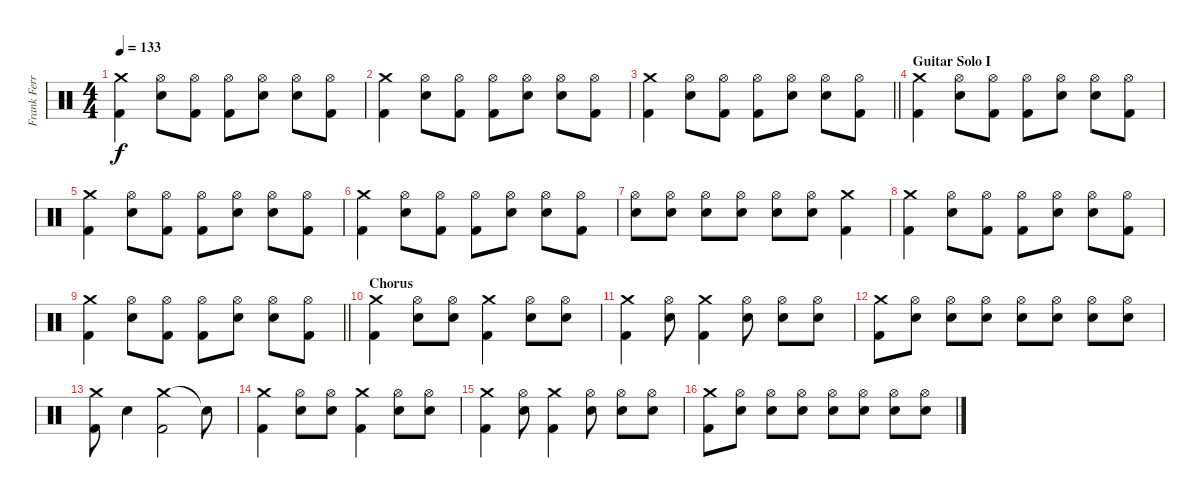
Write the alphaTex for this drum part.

\track ("Frank Ferrer" "Frank Ferr") {instrument percussion}
\staff {score}
\articulation defaults
\ts (4 4)
\tempo 133
\clef neutral
\ks c
("Crash medium (hit)" "Kick (hit) 2").4{dy f} ("Electric Snare (hit)" "Hi-Hat (open)").8 ("Kick (hit) 2" "Hi-Hat (open)").8 ("Kick (hit) 2" "Hi-Hat (open)").8 ("Electric Snare (hit)" "Hi-Hat (open)").8 ("Electric Snare (hit)" "Hi-Hat (open)").8 ("Kick (hit) 2" "Hi-Hat (open)").8 |
("Crash medium (hit)" "Kick (hit) 2").4 ("Electric Snare (hit)" "Hi-Hat (open)").8 ("Kick (hit) 2" "Hi-Hat (open)").8 ("Kick (hit) 2" "Hi-Hat (open)").8 ("Electric Snare (hit)" "Hi-Hat (open)").8 ("Electric Snare (hit)" "Hi-Hat (open)").8 ("Kick (hit) 2" "Hi-Hat (open)").8 |
\barLineRight lightlight
("Crash medium (hit)" "Kick (hit) 2").4 ("Electric Snare (hit)" "Hi-Hat (open)").8 ("Kick (hit) 2" "Hi-Hat (open)").8 ("Kick (hit) 2" "Hi-Hat (open)").8 ("Electric Snare (hit)" "Hi-Hat (open)").8 ("Electric Snare (hit)" "Hi-Hat (open)").8 ("Kick (hit) 2" "Hi-Hat (open)").8 |
\section ("" "Guitar Solo I")
("Crash medium (hit)" "Kick (hit) 2").4 ("Electric Snare (hit)" "Hi-Hat (open)").8 ("Kick (hit) 2" "Hi-Hat (open)").8 ("Kick (hit) 2" "Hi-Hat (open)").8 ("Electric Snare (hit)" "Hi-Hat (open)").8 ("Electric Snare (hit)" "Hi-Hat (open)").8 ("Kick (hit) 2" "Hi-Hat (open)").8 |
("Crash medium (hit)" "Kick (hit) 2").4 ("Electric Snare (hit)" "Hi-Hat (open)").8 ("Kick (hit) 2" "Hi-Hat (open)").8 ("Kick (hit) 2" "Hi-Hat (open)").8 ("Electric Snare (hit)" "Hi-Hat (open)").8 ("Electric Snare (hit)" "Hi-Hat (open)").8 ("Kick (hit) 2" "Hi-Hat (open)").8 |
("Crash medium (hit)" "Kick (hit) 2").4 ("Electric Snare (hit)" "Hi-Hat (open)").8 ("Kick (hit) 2" "Hi-Hat (open)").8 ("Kick (hit) 2" "Hi-Hat (open)").8 ("Electric Snare (hit)" "Hi-Hat (open)").8 ("Electric Snare (hit)" "Hi-Hat (open)").8 ("Kick (hit) 2" "Hi-Hat (open)").8 |
("Electric Snare (hit)" "Hi-Hat (open)").8 ("Electric Snare (hit)" "Hi-Hat (open)").8 ("Electric Snare (hit)" "Hi-Hat (open)").8 ("Electric Snare (hit)" "Hi-Hat (open)").8 ("Electric Snare (hit)" "Hi-Hat (open)").8 ("Electric Snare (hit)" "Hi-Hat (open)").8 ("Crash medium (hit)" "Kick (hit) 2").4 |
("Crash medium (hit)" "Kick (hit) 2").4 ("Electric Snare (hit)" "Hi-Hat (open)").8 ("Kick (hit) 2" "Hi-Hat (open)").8 ("Kick (hit) 2" "Hi-Hat (open)").8 ("Electric Snare (hit)" "Hi-Hat (open)").8 ("Electric Snare (hit)" "Hi-Hat (open)").8 ("Kick (hit) 2" "Hi-Hat (open)").8 |
\barLineRight lightlight
("Crash medium (hit)" "Kick (hit) 2").4 ("Electric Snare (hit)" "Hi-Hat (open)").8 ("Kick (hit) 2" "Hi-Hat (open)").8 ("Kick (hit) 2" "Hi-Hat (open)").8 ("Electric Snare (hit)" "Hi-Hat (open)").8 ("Electric Snare (hit)" "Hi-Hat (open)").8 ("Kick (hit) 2" "Hi-Hat (open)").8 |
\section ("" "Chorus")
("Crash medium (hit)" "Kick (hit) 2").4 ("Electric Snare (hit)" "Hi-Hat (open)").8 ("Electric Snare (hit)" "Hi-Hat (open)").8 ("Crash medium (hit)" "Kick (hit) 2").4 ("Electric Snare (hit)" "Hi-Hat (open)").8 ("Electric Snare (hit)" "Hi-Hat (open)").8 |
("Crash medium (hit)" "Kick (hit) 2").4 ("Electric Snare (hit)" "Hi-Hat (open)").8 ("Crash medium (hit)" "Kick (hit) 2").4 ("Electric Snare (hit)" "Hi-Hat (open)").8 ("Electric Snare (hit)" "Hi-Hat (open)").8 ("Electric Snare (hit)" "Hi-Hat (open)").8 |
("Crash medium (hit)" "Kick (hit) 2").8 ("Electric Snare (hit)" "Hi-Hat (open)").8 ("Electric Snare (hit)" "Hi-Hat (open)").8 ("Electric Snare (hit)" "Hi-Hat (open)").8 ("Electric Snare (hit)" "Hi-Hat (open)").8 ("Electric Snare (hit)" "Hi-Hat (open)").8 ("Electric Snare (hit)" "Hi-Hat (open)").8 ("Electric Snare (hit)" "Hi-Hat (open)").8 |
("Crash medium (hit)" "Kick (hit) 2").8 "Electric Snare (hit)".4 ("Crash medium (hit)" "Kick (hit) 2").2 "Snare (hit)"{t}.8 |
("Crash medium (hit)" "Kick (hit) 2").4 ("Electric Snare (hit)" "Hi-Hat (open)").8 ("Electric Snare (hit)" "Hi-Hat (open)").8 ("Crash medium (hit)" "Kick (hit) 2").4 ("Electric Snare (hit)" "Hi-Hat (open)").8 ("Electric Snare (hit)" "Hi-Hat (open)").8 |
("Crash medium (hit)" "Kick (hit) 2").4 ("Electric Snare (hit)" "Hi-Hat (open)").8 ("Crash medium (hit)" "Kick (hit) 2").4 ("Electric Snare (hit)" "Hi-Hat (open)").8 ("Electric Snare (hit)" "Hi-Hat (open)").8 ("Electric Snare (hit)" "Hi-Hat (open)").8 |
("Crash medium (hit)" "Kick (hit) 2").8 ("Electric Snare (hit)" "Hi-Hat (open)").8 ("Electric Snare (hit)" "Hi-Hat (open)").8 ("Electric Snare (hit)" "Hi-Hat (open)").8 ("Electric Snare (hit)" "Hi-Hat (open)").8 ("Electric Snare (hit)" "Hi-Hat (open)").8 ("Electric Snare (hit)" "Hi-Hat (open)").8 ("Electric Snare (hit)" "Hi-Hat (open)").8
